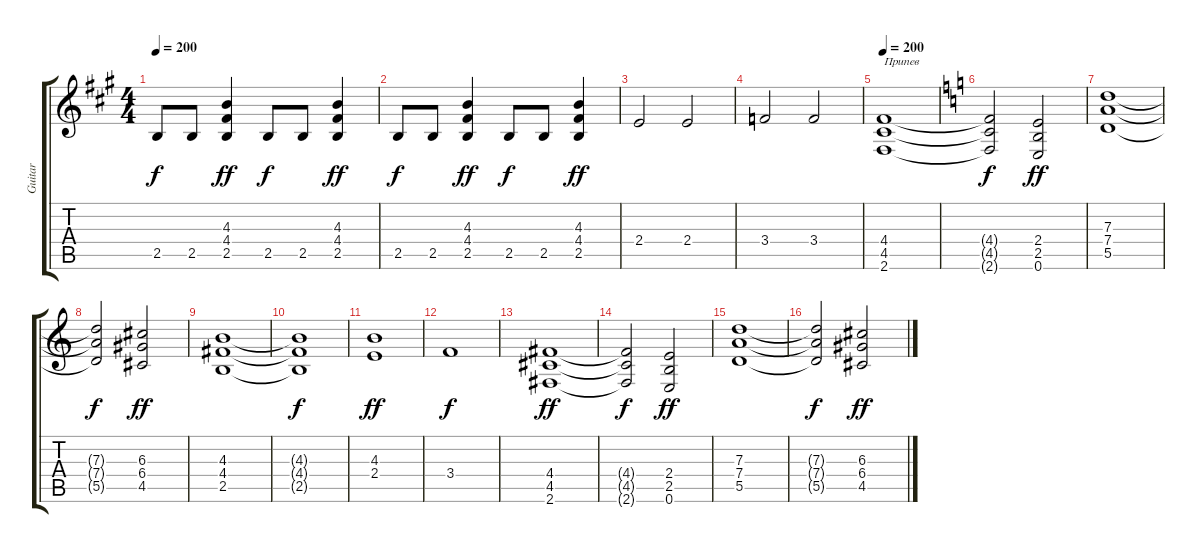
\track ("Guitar" "Guitar") {instrument overdrivenguitar}
\staff {score tabs}
\tuning (E4 B3 G3 D3 A2 E2) {hide}
\ts (4 4)
\tempo 200
\clef g2
\ks f#minor
2.5.8{dy f} 2.5.8 (4.3 4.4 2.5).4{dy ff} 2.5.8{dy f} 2.5.8 (4.3 4.4 2.5).4{dy ff} |
2.5.8{dy f} 2.5.8 (4.3 4.4 2.5).4{dy ff} 2.5.8{dy f} 2.5.8 (4.3 4.4 2.5).4{dy ff} |
2.4.2 2.4.2 |
3.4.2 3.4.2 |
\tempo 200
(4.4 4.5 2.6).1{txt "Припев" volume 11 instrument overdrivenguitar} |
\ks c
(4.4{t} 4.5{t} 2.6{t}).2{dy f} (2.4 2.5 0.6).2{dy ff} |
(7.3 7.4 5.5).1 |
(7.3{t} 7.4{t} 5.5{t}).2{dy f} (6.3 6.4 4.5).2{dy ff} |
(4.3 4.4 2.5).1 |
(4.3{t} 4.4{t} 2.5{t}).1{dy f} |
(4.3 2.4).1{dy ff} |
3.4.1{dy f} |
(4.4 4.5 2.6).1{dy ff} |
(4.4{t} 4.5{t} 2.6{t}).2{dy f} (2.4 2.5 0.6).2{dy ff} |
(7.3 7.4 5.5).1 |
(7.3{t} 7.4{t} 5.5{t}).2{dy f} (6.3 6.4 4.5).2{dy ff}
